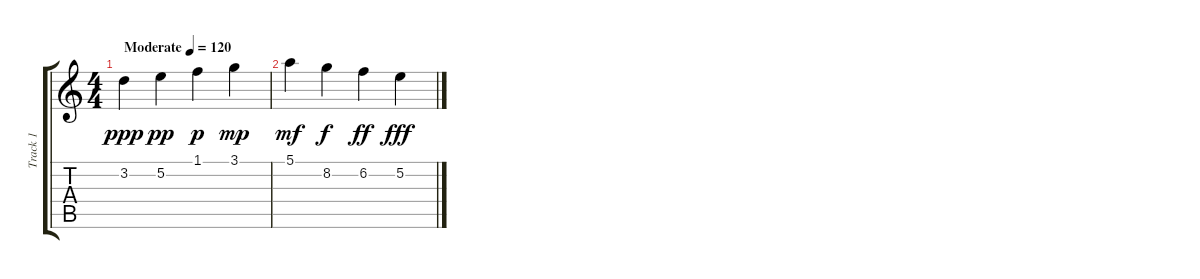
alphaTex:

\track ("Track 1" "Track 1") {instrument acousticguitarsteel}
\staff {score tabs}
\tuning (E4 B3 G3 D3 A2 E2) {hide}
\ts (4 4)
\tempo (120 "Moderate")
\clef g2
\ks c
3.2.4{dy ppp instrument acousticguitarsteel} 5.2.4{dy pp} 1.1.4{dy p} 3.1.4{dy mp} |
5.1.4{dy mf} 8.2.4{dy f} 6.2.4{dy ff} 5.2.4{dy fff}
